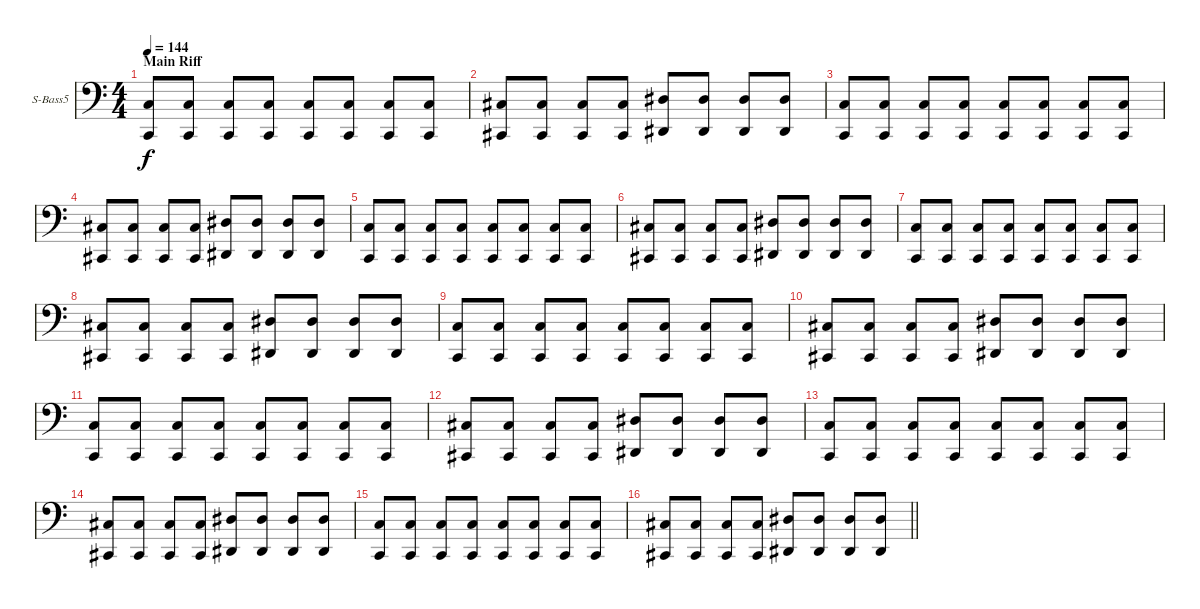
\bracketExtendMode groupsimilarinstruments
\firstSystemTrackNameOrientation horizontal
\otherSystemsTrackNameOrientation horizontal
\track ("Flake 4" "S-Bass5") {instrument synthbass2}
\staff {score}
\tuning (G2 D2 A1 E1 B0)
\ts (4 4)
\section ("" "Main Riff")
\tempo 144
\clef f4
\ks c
(3.3 1.5).8{dy f} (3.3 1.5).8 (3.3 1.5).8 (3.3 1.5).8 (3.3 1.5).8 (3.3 1.5).8 (3.3 1.5).8 (3.3 1.5).8 |
(4.3 2.5).8 (4.3 2.5).8 (4.3 2.5).8 (4.3 2.5).8 (6.3 4.5).8 (6.3 4.5).8 (6.3 4.5).8 (6.3 4.5).8 |
(3.3 1.5).8 (3.3 1.5).8 (3.3 1.5).8 (3.3 1.5).8 (3.3 1.5).8 (3.3 1.5).8 (3.3 1.5).8 (3.3 1.5).8 |
(4.3 2.5).8 (4.3 2.5).8 (4.3 2.5).8 (4.3 2.5).8 (6.3 4.5).8 (6.3 4.5).8 (6.3 4.5).8 (6.3 4.5).8 |
(3.3 1.5).8 (3.3 1.5).8 (3.3 1.5).8 (3.3 1.5).8 (3.3 1.5).8 (3.3 1.5).8 (3.3 1.5).8 (3.3 1.5).8 |
(4.3 2.5).8 (4.3 2.5).8 (4.3 2.5).8 (4.3 2.5).8 (6.3 4.5).8 (6.3 4.5).8 (6.3 4.5).8 (6.3 4.5).8 |
(3.3 1.5).8 (3.3 1.5).8 (3.3 1.5).8 (3.3 1.5).8 (3.3 1.5).8 (3.3 1.5).8 (3.3 1.5).8 (3.3 1.5).8 |
(4.3 2.5).8 (4.3 2.5).8 (4.3 2.5).8 (4.3 2.5).8 (6.3 4.5).8 (6.3 4.5).8 (6.3 4.5).8 (6.3 4.5).8 |
(3.3 1.5).8 (3.3 1.5).8 (3.3 1.5).8 (3.3 1.5).8 (3.3 1.5).8 (3.3 1.5).8 (3.3 1.5).8 (3.3 1.5).8 |
(4.3 2.5).8 (4.3 2.5).8 (4.3 2.5).8 (4.3 2.5).8 (6.3 4.5).8 (6.3 4.5).8 (6.3 4.5).8 (6.3 4.5).8 |
(3.3 1.5).8 (3.3 1.5).8 (3.3 1.5).8 (3.3 1.5).8 (3.3 1.5).8 (3.3 1.5).8 (3.3 1.5).8 (3.3 1.5).8 |
(4.3 2.5).8 (4.3 2.5).8 (4.3 2.5).8 (4.3 2.5).8 (6.3 4.5).8 (6.3 4.5).8 (6.3 4.5).8 (6.3 4.5).8 |
(3.3 1.5).8 (3.3 1.5).8 (3.3 1.5).8 (3.3 1.5).8 (3.3 1.5).8 (3.3 1.5).8 (3.3 1.5).8 (3.3 1.5).8 |
(4.3 2.5).8 (4.3 2.5).8 (4.3 2.5).8 (4.3 2.5).8 (6.3 4.5).8 (6.3 4.5).8 (6.3 4.5).8 (6.3 4.5).8 |
(3.3 1.5).8 (3.3 1.5).8 (3.3 1.5).8 (3.3 1.5).8 (3.3 1.5).8 (3.3 1.5).8 (3.3 1.5).8 (3.3 1.5).8 |
\barLineRight lightlight
(4.3 2.5).8 (4.3 2.5).8 (4.3 2.5).8 (4.3 2.5).8 (6.3 4.5).8 (6.3 4.5).8 (6.3 4.5).8 (6.3 4.5).8
